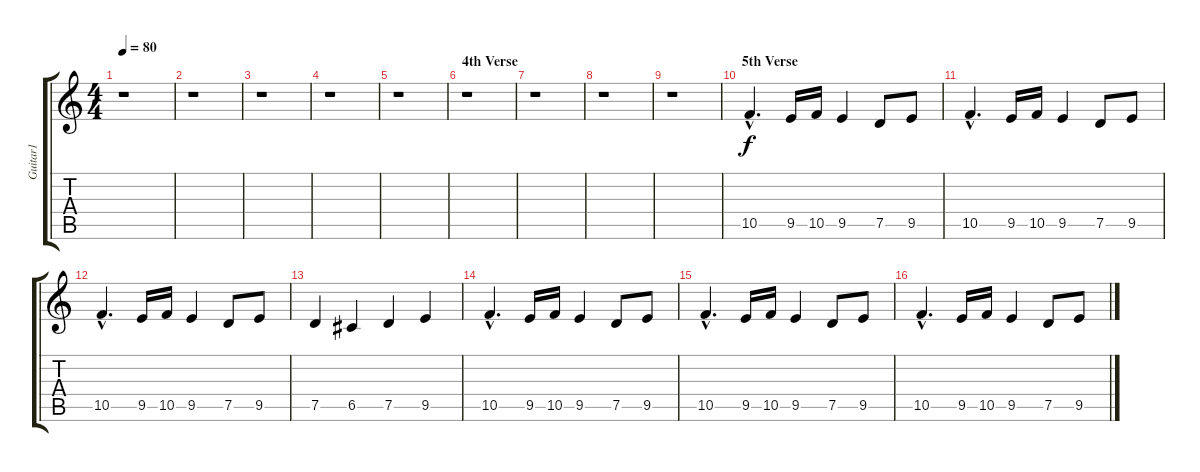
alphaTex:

\track ("Guitar1" "Guitar1") {instrument distortionguitar}
\staff {score tabs}
\tuning (D4 A3 F3 C3 G2 D2) {hide}
\ts (4 4)
\tempo 80
\clef g2
\ks c
r.1{dy f} |
r.1 |
r.1 |
r.1 |
r.1 |
\section ("" "4th Verse")
r.1 |
r.1 |
r.1 |
r.1 |
\section ("" "5th Verse")
10.5{hac}.4{d volume 13} 9.5.16 10.5.16 9.5.4 7.5.8 9.5.8 |
10.5{hac}.4{d} 9.5.16 10.5.16 9.5.4 7.5.8 9.5.8 |
10.5{hac}.4{d} 9.5.16 10.5.16 9.5.4 7.5.8 9.5.8 |
7.5.4 6.5.4 7.5.4 9.5.4 |
10.5{hac}.4{d} 9.5.16 10.5.16 9.5.4 7.5.8 9.5.8 |
10.5{hac}.4{d} 9.5.16 10.5.16 9.5.4 7.5.8 9.5.8 |
10.5{hac}.4{d} 9.5.16 10.5.16 9.5.4 7.5.8 9.5.8
